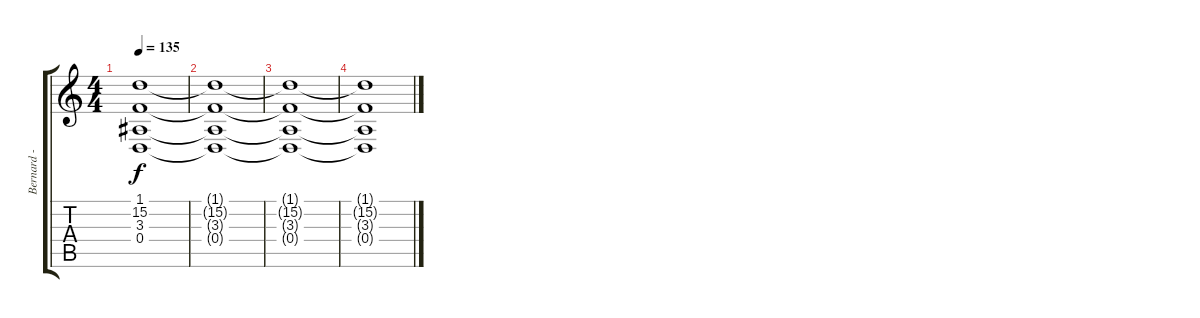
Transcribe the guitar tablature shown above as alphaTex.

\track ("Bernard - Keyboard" "Bernard - ") {instrument pad2warm}
\staff {score tabs}
\tuning (E4 B3 G3 D3 A2 E2) {hide}
\ts (4 4)
\tempo 135
\clef g2
\ks c
(1.1{t} 15.2 3.3{t} 0.4{t}).1{dy f} |
(1.1{t} 15.2{t} 3.3{t} 0.4{t}).1 |
(1.1{t} 15.2{t} 3.3{t} 0.4{t}).1 |
(1.1{t} 15.2{t} 3.3{t} 0.4{t}).1
